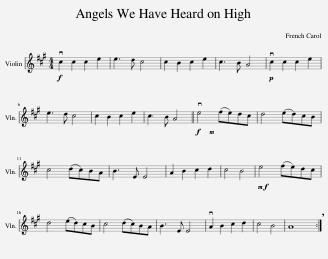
X:1
L:1/8
M:4/4
I:linebreak $
K:A
V:1 treble
V:1
!f! c2 c2 c2 e2 | e3 d c4 | c2 B2 c2 e2 | c3 B A4 |!p! c2 c2 c2 e2 |$ %5
 e3 d c4 | c2 B2 c2 e2 | c3 B A4 |!f! e4 (fe)dc | d4 (ed)cB |$ %10
 c4 (dc)BA | B3 E E4 | A2 B2 c2 d2 | c4 B4 |!f! e4 (fe)dc |$ %15
 d4 (ed)cB | c4 (dc)BA | B3 E E4 | A2 B2 c2 d2 | c4 B4 | %20
 A8 :| %21
